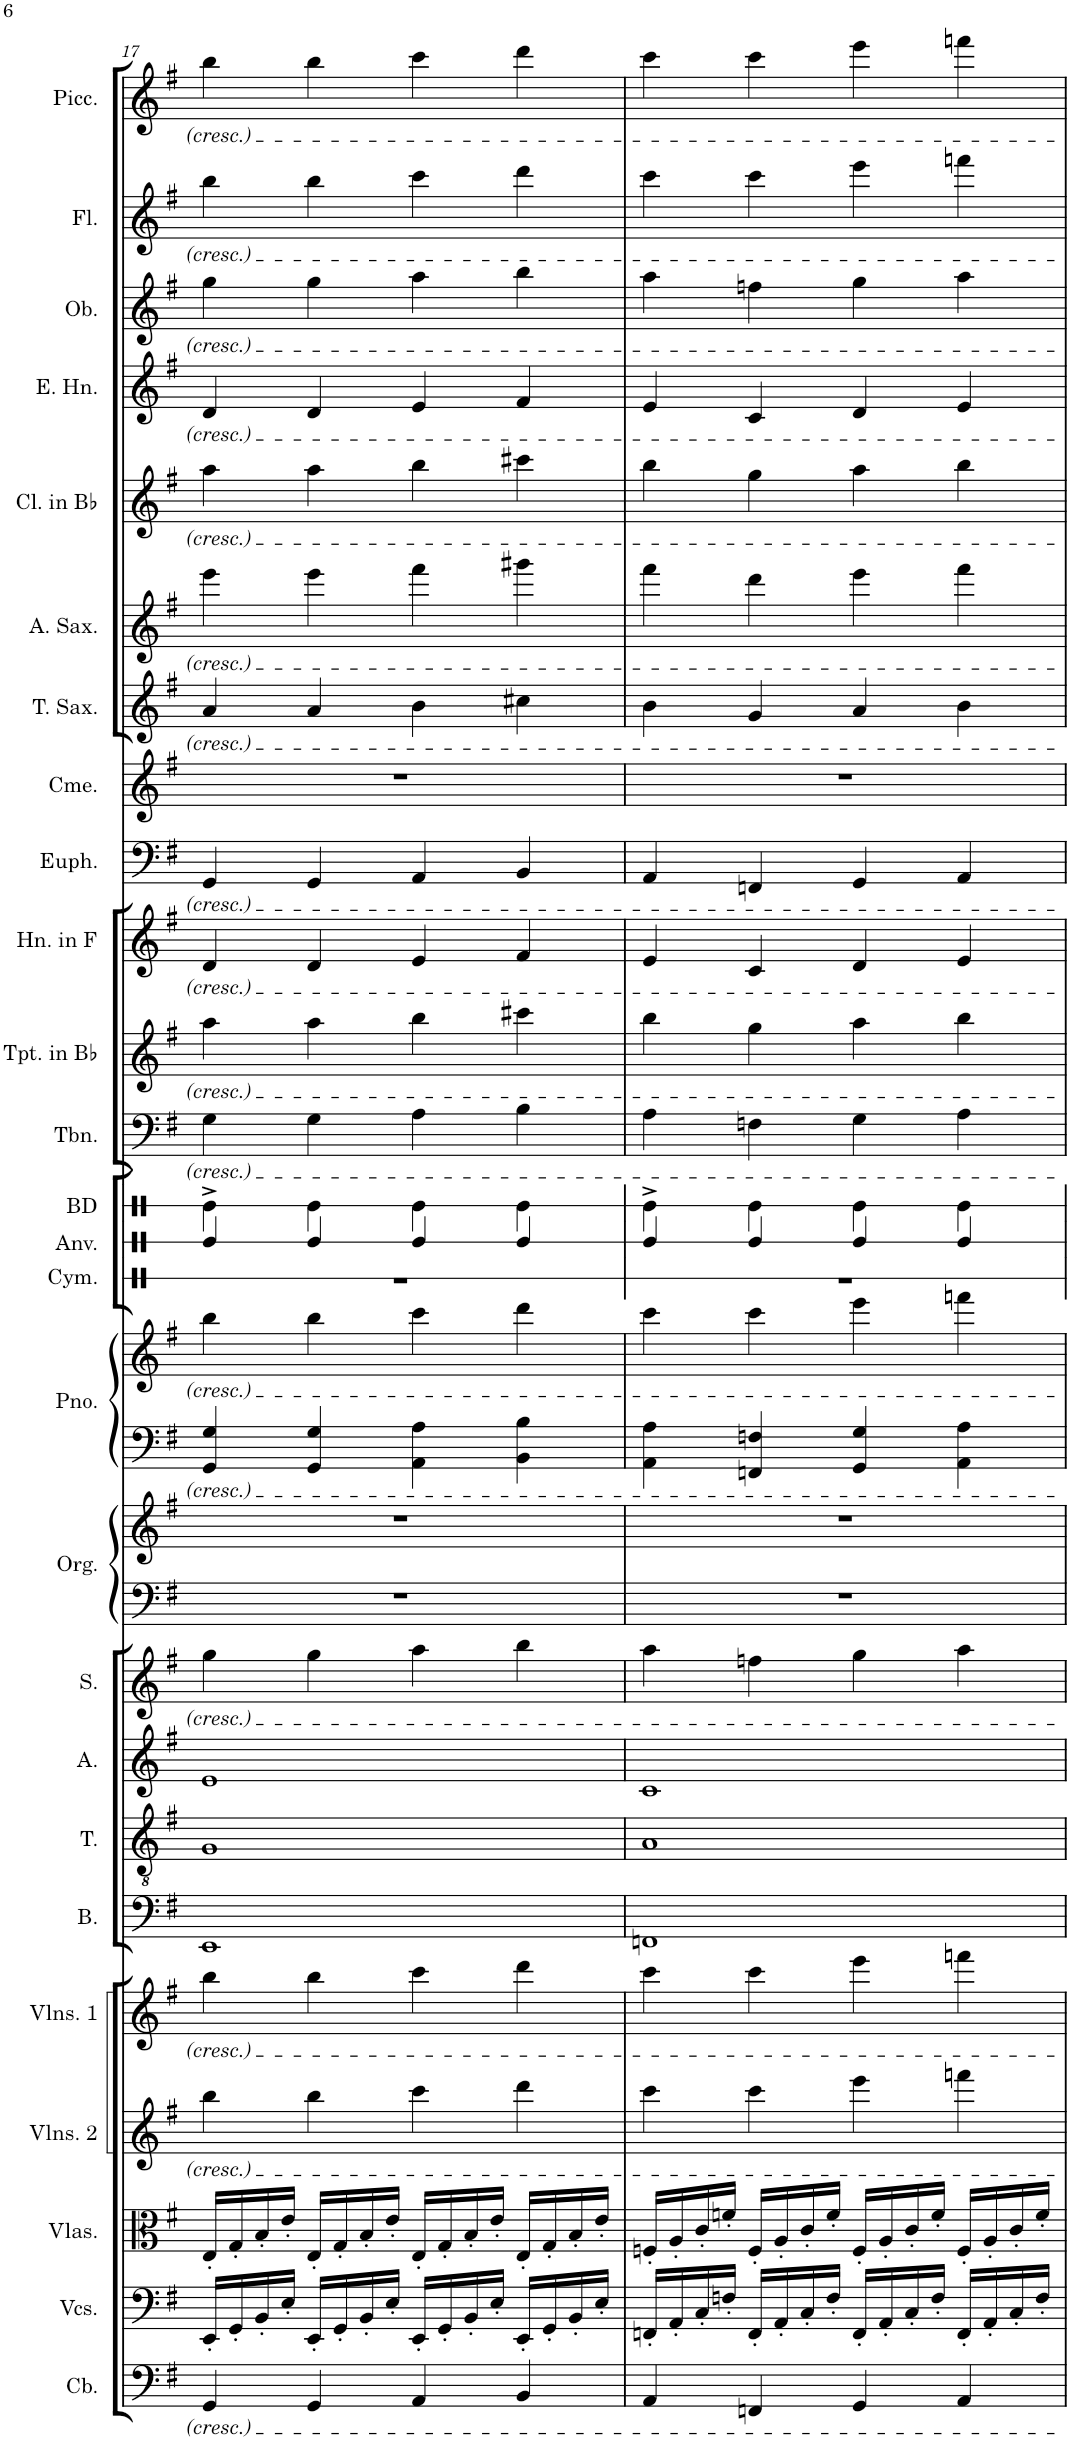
**kern	**kern	**kern	**kern	**kern	**kern	**kern	**kern	**kern	**kern	**kern	**kern	**kern	**kern	**kern	**kern	**kern	**kern	**kern	**kern	**kern	**kern	**kern	**kern	**kern	**kern
*part24	*part23	*part22	*part21	*part20	*part19	*part18	*part17	*part16	*part15	*part15	*part14	*part14	*part13	*part12	*part11	*part10	*part9	*part8	*part7	*part6	*part5	*part4	*part3	*part2	*part1
*staff26	*staff25	*staff24	*staff23	*staff22	*staff21	*staff20	*staff19	*staff18	*staff17	*staff16	*staff15	*staff14	*staff13	*staff12	*staff11	*staff10	*staff9	*staff8	*staff7	*staff6	*staff5	*staff4	*staff3	*staff2	*staff1
*I"Contrabass	*I"Violoncellos	*I"Violas	*I"Violins 2	*I"Violins 1	*I"Bass	*I"Tenor	*I"Alto	*I"Soprano	*I"Organ	*	*I"Piano	*	*I"Bass Drum	*I"Trombone	*I"Trumpet in Bb	*I"Horn in F	*I"Euphonium	*I"Chimes	*I"Tenor Saxophone	*I"Alto Saxophone	*I"Clarinet in Bb	*I"English Horn	*I"Oboe	*I"Flute	*I"Piccolo
*I'Cb.	*I'Vcs.	*I'Vlas.	*I'Vlns. 2	*I'Vlns. 1	*I'B.	*I'T.	*I'A.	*I'S.	*I'Org.	*	*I'Pno.	*	*I'BD	*I'Tbn.	*I'Tpt. in Bb	*I'Hn. in F	*I'Euph.	*I'Cme.	*I'T. Sax.	*I'A. Sax.	*I'Cl. in Bb	*I'E. Hn.	*I'Ob.	*I'Fl.	*I'Picc.
!!LO:PB:g=z
*clefF4	*clefF4	*clefC3	*clefG2	*clefG2	*clefF4	*clefGv2	*clefG2	*clefG2	*clefF4	*clefG2	*clefF4	*clefG2	*clefX	*clefF4	*clefG2	*clefG2	*clefF4	*clefG2	*clefG2	*clefG2	*clefG2	*clefG2	*clefG2	*clefG2	*clefG2
*Trd7c12	*	*	*	*	*	*	*	*	*	*	*	*	*	*	*Trd1c2	*Trd4c7	*	*	*Trd8c14	*Trd5c9	*Trd1c2	*Trd4c7	*	*	*Trd-7c-12
*k[f#]	*k[f#]	*k[f#]	*k[f#]	*k[f#]	*k[f#]	*k[f#]	*k[f#]	*k[f#]	*k[f#]	*k[f#]	*k[f#]	*k[f#]	*k[]	*k[f#]	*k[f#]	*k[f#]	*k[f#]	*k[f#]	*k[f#]	*k[f#]	*k[f#]	*k[f#]	*k[f#]	*k[f#]	*k[f#]
*M4/4	*M4/4	*M4/4	*M4/4	*M4/4	*M4/4	*M4/4	*M4/4	*M4/4	*M4/4	*M4/4	*M4/4	*M4/4	*M4/4	*M4/4	*M4/4	*M4/4	*M4/4	*M4/4	*M4/4	*M4/4	*M4/4	*M4/4	*M4/4	*M4/4	*M4/4
=17	=17	=17	=17	=17	=17	=17	=17	=17	=17	=17	=17	=17	=17	=17	=17	=17	=17	=17	=17	=17	=17	=17	=17	=17	=17
4GG/	16EE'/LL	16E'/LL	4bb\	4bb\	1EE	1G	1e	4gg\	1r	1r	4GG/ 4G/	4bb\	4Re^\	4G\	4aa\	4d/	4GG/	1r	4a/	4eee\	4aa\	4d/	4gg\	4bb\	4bb\
.	16GG'/	16G'/	.	.	.	.	.	.	.	.	.	.	.	.	.	.	.	.	.	.	.	.	.	.	.
.	16BB'/	16B'/	.	.	.	.	.	.	.	.	.	.	.	.	.	.	.	.	.	.	.	.	.	.	.
.	16E'/JJ	16e'/JJ	.	.	.	.	.	.	.	.	.	.	.	.	.	.	.	.	.	.	.	.	.	.	.
4GG/	16EE'/LL	16E'/LL	4bb\	4bb\	.	.	.	4gg\	.	.	4GG/ 4G/	4bb\	4Re\	4G\	4aa\	4d/	4GG/	.	4a/	4eee\	4aa\	4d/	4gg\	4bb\	4bb\
.	16GG'/	16G'/	.	.	.	.	.	.	.	.	.	.	.	.	.	.	.	.	.	.	.	.	.	.	.
.	16BB'/	16B'/	.	.	.	.	.	.	.	.	.	.	.	.	.	.	.	.	.	.	.	.	.	.	.
.	16E'/JJ	16e'/JJ	.	.	.	.	.	.	.	.	.	.	.	.	.	.	.	.	.	.	.	.	.	.	.
4AA/	16EE'/LL	16E'/LL	4ccc\	4ccc\	.	.	.	4aa\	.	.	4AA\ 4A\	4ccc\	4Re\	4A\	4bb\	4e/	4AA/	.	4b\	4fff#\	4bb\	4e/	4aa\	4ccc\	4ccc\
.	16GG'/	16G'/	.	.	.	.	.	.	.	.	.	.	.	.	.	.	.	.	.	.	.	.	.	.	.
.	16BB'/	16B'/	.	.	.	.	.	.	.	.	.	.	.	.	.	.	.	.	.	.	.	.	.	.	.
.	16E'/JJ	16e'/JJ	.	.	.	.	.	.	.	.	.	.	.	.	.	.	.	.	.	.	.	.	.	.	.
4BB/	16EE'/LL	16E'/LL	4ddd\	4ddd\	.	.	.	4bb\	.	.	4BB\ 4B\	4ddd\	4Re\	4B\	4ccc#X\	4f#/	4BB/	.	4cc#X\	4ggg#X\	4ccc#X\	4f#/	4bb\	4ddd\	4ddd\
.	16GG'/	16G'/	.	.	.	.	.	.	.	.	.	.	.	.	.	.	.	.	.	.	.	.	.	.	.
.	16BB'/	16B'/	.	.	.	.	.	.	.	.	.	.	.	.	.	.	.	.	.	.	.	.	.	.	.
.	16E'/JJ	16e'/JJ	.	.	.	.	.	.	.	.	.	.	.	.	.	.	.	.	.	.	.	.	.	.	.
=18	=18	=18	=18	=18	=18	=18	=18	=18	=18	=18	=18	=18	=18	=18	=18	=18	=18	=18	=18	=18	=18	=18	=18	=18	=18
4AA/	16FFn'/LL	16Fn'/LL	4ccc\	4ccc\	1FFn	1A	1c	4aa\	1r	1r	4AA\ 4A\	4ccc\	4Re^\	4A\	4bb\	4e/	4AA/	1r	4b\	4fff#\	4bb\	4e/	4aa\	4ccc\	4ccc\
.	16AA'/	16A'/	.	.	.	.	.	.	.	.	.	.	.	.	.	.	.	.	.	.	.	.	.	.	.
.	16C'/	16c'/	.	.	.	.	.	.	.	.	.	.	.	.	.	.	.	.	.	.	.	.	.	.	.
.	16Fn'/JJ	16fn'/JJ	.	.	.	.	.	.	.	.	.	.	.	.	.	.	.	.	.	.	.	.	.	.	.
4FFn/	16FF'/LL	16F'/LL	4ccc\	4ccc\	.	.	.	4ffn\	.	.	4FFn/ 4Fn/	4ccc\	4Re\	4Fn\	4gg\	4c/	4FFn/	.	4g/	4ddd\	4gg\	4c/	4ffn\	4ccc\	4ccc\
.	16AA'/	16A'/	.	.	.	.	.	.	.	.	.	.	.	.	.	.	.	.	.	.	.	.	.	.	.
.	16C'/	16c'/	.	.	.	.	.	.	.	.	.	.	.	.	.	.	.	.	.	.	.	.	.	.	.
.	16F'/JJ	16f'/JJ	.	.	.	.	.	.	.	.	.	.	.	.	.	.	.	.	.	.	.	.	.	.	.
4GG/	16FF'/LL	16F'/LL	4eee\	4eee\	.	.	.	4gg\	.	.	4GG/ 4G/	4eee\	4Re\	4G\	4aa\	4d/	4GG/	.	4a/	4eee\	4aa\	4d/	4gg\	4eee\	4eee\
.	16AA'/	16A'/	.	.	.	.	.	.	.	.	.	.	.	.	.	.	.	.	.	.	.	.	.	.	.
.	16C'/	16c'/	.	.	.	.	.	.	.	.	.	.	.	.	.	.	.	.	.	.	.	.	.	.	.
.	16F'/JJ	16f'/JJ	.	.	.	.	.	.	.	.	.	.	.	.	.	.	.	.	.	.	.	.	.	.	.
4AA/	16FF'/LL	16F'/LL	4fffn\	4fffn\	.	.	.	4aa\	.	.	4AA\ 4A\	4fffn\	4Re\	4A\	4bb\	4e/	4AA/	.	4b\	4fff#\	4bb\	4e/	4aa\	4fffn\	4fffn\
.	16AA'/	16A'/	.	.	.	.	.	.	.	.	.	.	.	.	.	.	.	.	.	.	.	.	.	.	.
.	16C'/	16c'/	.	.	.	.	.	.	.	.	.	.	.	.	.	.	.	.	.	.	.	.	.	.	.
.	16F'/JJ	16f'/JJ	.	.	.	.	.	.	.	.	.	.	.	.	.	.	.	.	.	.	.	.	.	.	.
=	=	=	=	=	=	=	=	=	=	=	=	=	=	=	=	=	=	=	=	=	=	=	=	=	=
*-	*-	*-	*-	*-	*-	*-	*-	*-	*-	*-	*-	*-	*-	*-	*-	*-	*-	*-	*-	*-	*-	*-	*-	*-	*-
